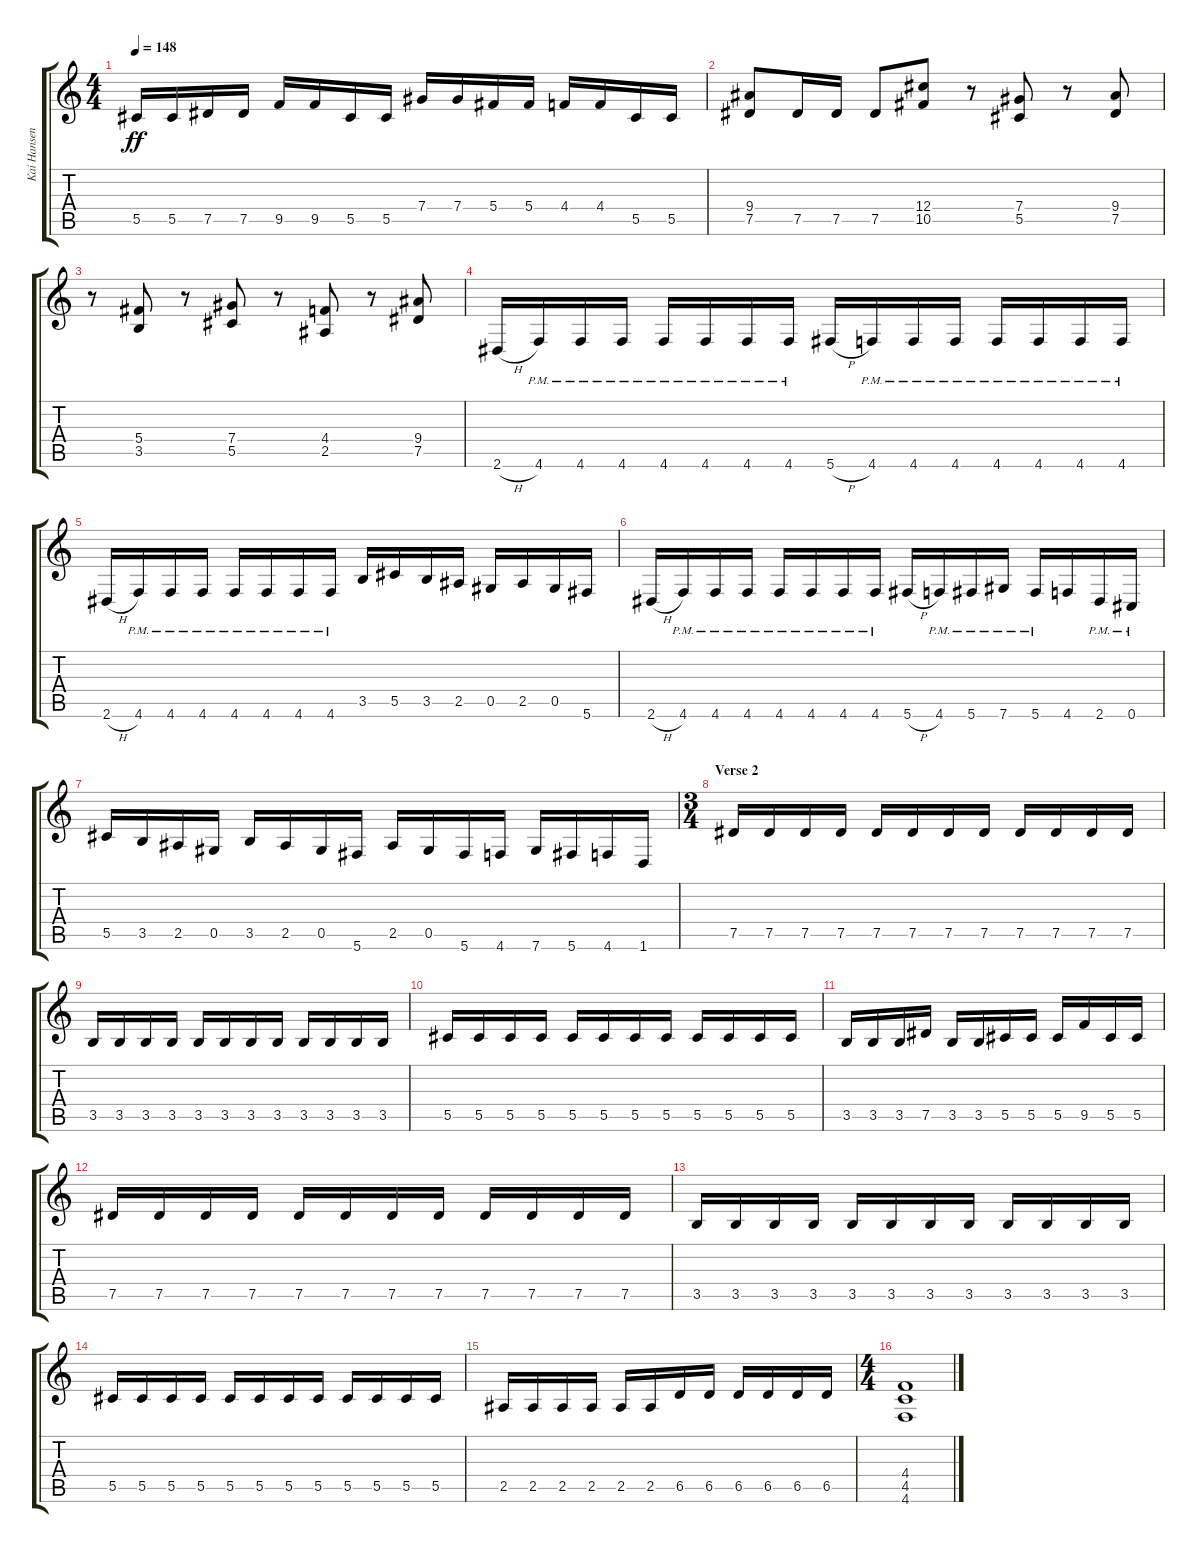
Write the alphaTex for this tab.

\track ("Kai Hansen<Guitar>" "Kai Hansen") {instrument distortionguitar}
\staff {score tabs}
\tuning (Eb4 Bb3 Gb3 Db3 Ab2 Db2) {hide}
\ts (4 4)
\tempo 148
\clef g2
\ks c
5.5.16{dy ff} 5.5.16 7.5.16 7.5.16 9.5.16 9.5.16 5.5.16 5.5.16 7.4.16 7.4.16 5.4.16 5.4.16 4.4.16 4.4.16 5.5.16 5.5.16 |
(9.4 7.5).8 7.5.16 7.5.16 7.5.8 (12.4 10.5).8 r.8 (7.4 5.5).8 r.8 (9.4 7.5).8 |
r.8 (5.4 3.5).8 r.8 (7.4 5.5).8 r.8 (4.4 2.5).8 r.8 (9.4 7.5).8 |
2.6{h}.16 4.6{pm}.16 4.6{pm}.16 4.6{pm}.16 4.6{pm}.16 4.6{pm}.16 4.6{pm}.16 4.6{pm}.16 5.6{h}.16 4.6{pm}.16 4.6{pm}.16 4.6{pm}.16 4.6{pm}.16 4.6{pm}.16 4.6{pm}.16 4.6{pm}.16 |
2.6{h}.16 4.6{pm}.16 4.6{pm}.16 4.6{pm}.16 4.6{pm}.16 4.6{pm}.16 4.6{pm}.16 4.6{pm}.16 3.5.16 5.5.16 3.5.16 2.5.16 0.5.16 2.5.16 0.5.16 5.6.16 |
2.6{h}.16 4.6{pm}.16 4.6{pm}.16 4.6{pm}.16 4.6{pm}.16 4.6{pm}.16 4.6{pm}.16 4.6{pm}.16 5.6{h}.16 4.6{pm}.16 5.6{pm}.16 7.6{pm}.16 5.6{pm}.16 4.6.16 2.6{pm}.16 0.6{pm}.16 |
5.5.16 3.5.16 2.5.16 0.5.16 3.5.16 2.5.16 0.5.16 5.6.16 2.5.16 0.5.16 5.6.16 4.6.16 7.6.16 5.6.16 4.6.16 1.6.16 |
\ts (3 4)
\section ("" "Verse 2")
7.5.16 7.5.16 7.5.16 7.5.16 7.5.16 7.5.16 7.5.16 7.5.16 7.5.16 7.5.16 7.5.16 7.5.16 |
3.5.16 3.5.16 3.5.16 3.5.16 3.5.16 3.5.16 3.5.16 3.5.16 3.5.16 3.5.16 3.5.16 3.5.16 |
5.5.16 5.5.16 5.5.16 5.5.16 5.5.16 5.5.16 5.5.16 5.5.16 5.5.16 5.5.16 5.5.16 5.5.16 |
3.5.16 3.5.16 3.5.16 7.5.16 3.5.16 3.5.16 5.5.16 5.5.16 5.5.16 9.5.16 5.5.16 5.5.16 |
7.5.16 7.5.16 7.5.16 7.5.16 7.5.16 7.5.16 7.5.16 7.5.16 7.5.16 7.5.16 7.5.16 7.5.16 |
3.5.16 3.5.16 3.5.16 3.5.16 3.5.16 3.5.16 3.5.16 3.5.16 3.5.16 3.5.16 3.5.16 3.5.16 |
5.5.16 5.5.16 5.5.16 5.5.16 5.5.16 5.5.16 5.5.16 5.5.16 5.5.16 5.5.16 5.5.16 5.5.16 |
2.5.16 2.5.16 2.5.16 2.5.16 2.5.16 2.5.16 6.5.16 6.5.16 6.5.16 6.5.16 6.5.16 6.5.16 |
\ts (4 4)
(4.4 4.5 4.6).1
